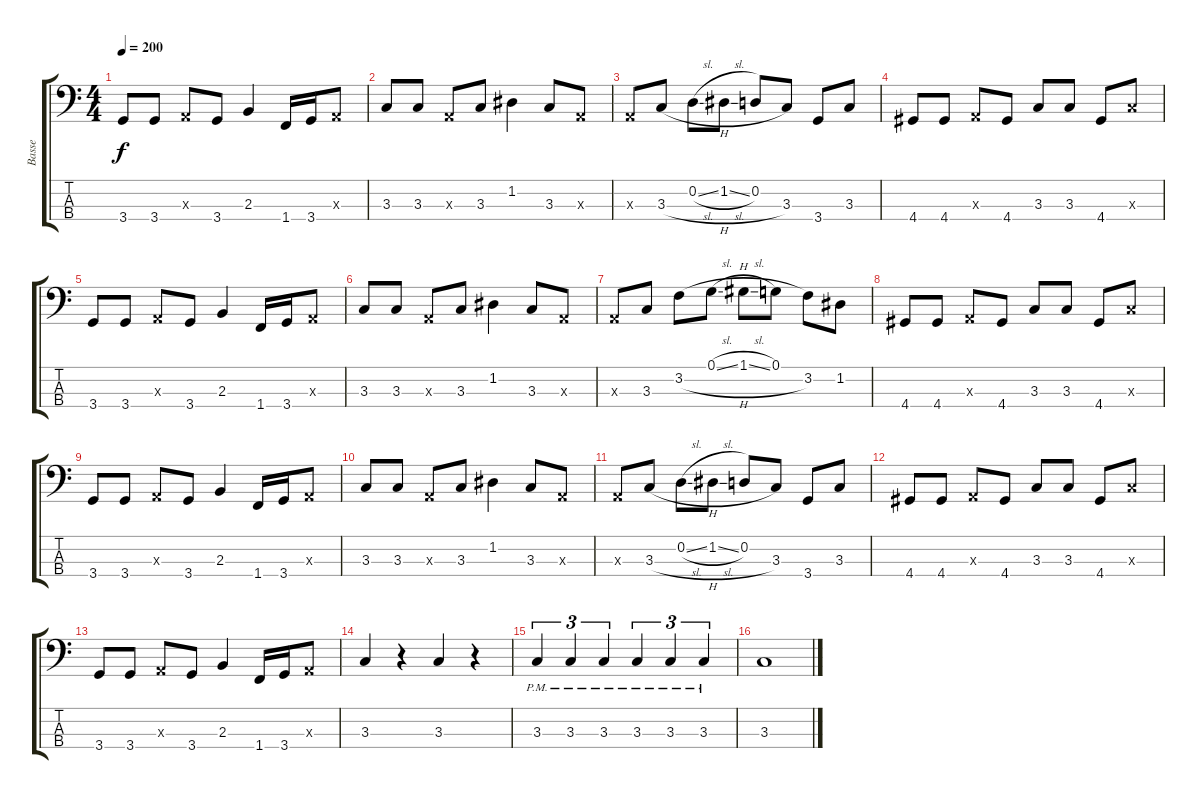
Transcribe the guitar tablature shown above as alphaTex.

\track ("Basse" "Basse") {instrument electricbassfinger}
\staff {score tabs}
\tuning (G2 D2 A1 E1) {hide}
\ts (4 4)
\tempo 200
\clef f4
\ks c
3.4.8{dy f} 3.4.8 0.3{x}.8 3.4.8 2.3.4 1.4.16 3.4.16 0.3{x}.8 |
3.3.8 3.3.8 0.3{x}.8 3.3.8 1.2.4 3.3.8 0.3{x}.8 |
0.3{x}.8 3.3{h}.8 0.2{sl}.8 1.2{sl}.8 0.2.8 3.3.8 3.4.8 3.3.8 |
4.4.8 4.4.8 0.3{x}.8 4.4.8 3.3.8 3.3.8 4.4.8 3.3{x}.8 |
3.4.8 3.4.8 0.3{x}.8 3.4.8 2.3.4 1.4.16 3.4.16 0.3{x}.8 |
3.3.8 3.3.8 0.3{x}.8 3.3.8 1.2.4 3.3.8 0.3{x}.8 |
0.3{x}.8 3.3.8 3.2{h}.8 0.1{sl}.8 1.1{sl}.8 0.1.8 3.2.8 1.2.8 |
4.4.8 4.4.8 0.3{x}.8 4.4.8 3.3.8 3.3.8 4.4.8 3.3{x}.8 |
3.4.8 3.4.8 0.3{x}.8 3.4.8 2.3.4 1.4.16 3.4.16 0.3{x}.8 |
3.3.8 3.3.8 0.3{x}.8 3.3.8 1.2.4 3.3.8 0.3{x}.8 |
0.3{x}.8 3.3{h}.8 0.2{sl}.8 1.2{sl}.8 0.2.8 3.3.8 3.4.8 3.3.8 |
4.4.8 4.4.8 0.3{x}.8 4.4.8 3.3.8 3.3.8 4.4.8 3.3{x}.8 |
3.4.8 3.4.8 0.3{x}.8 3.4.8 2.3.4 1.4.16 3.4.16 0.3{x}.8 |
3.3.4 r.4 3.3.4 r.4 |
3.3{pm}.4{tu (3 2)} 3.3{pm}.4{tu (3 2)} 3.3{pm}.4{tu (3 2)} 3.3{pm}.4{tu (3 2)} 3.3{pm}.4{tu (3 2)} 3.3{pm}.4{tu (3 2)} |
3.3.1
